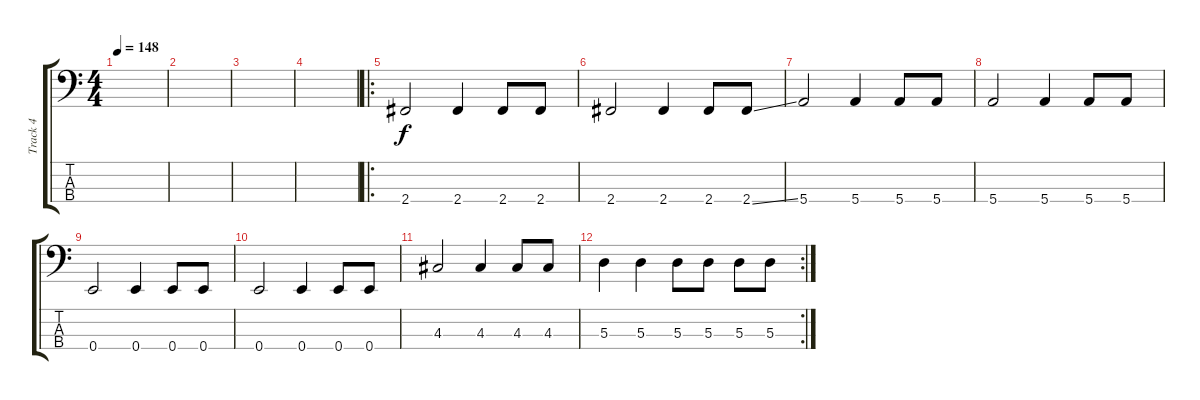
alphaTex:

\track ("Track 4" "Track 4") {instrument electricbassfinger}
\staff {score tabs}
\tuning (G2 D2 A1 E1) {hide}
\ts (4 4)
\tempo 148
\clef f4
\ks c
|
|
|
|
\ro
2.4.2 2.4.4 2.4.8 2.4.8 |
2.4.2 2.4.4 2.4.8 2.4{ss}.8 |
5.4.2 5.4.4 5.4.8 5.4.8 |
5.4.2 5.4.4 5.4.8 5.4.8 |
0.4.2 0.4.4 0.4.8 0.4.8 |
0.4.2 0.4.4 0.4.8 0.4.8 |
4.3.2 4.3.4 4.3.8 4.3.8 |
\rc 2
5.3.4 5.3.4 5.3.8 5.3.8 5.3.8 5.3.8
